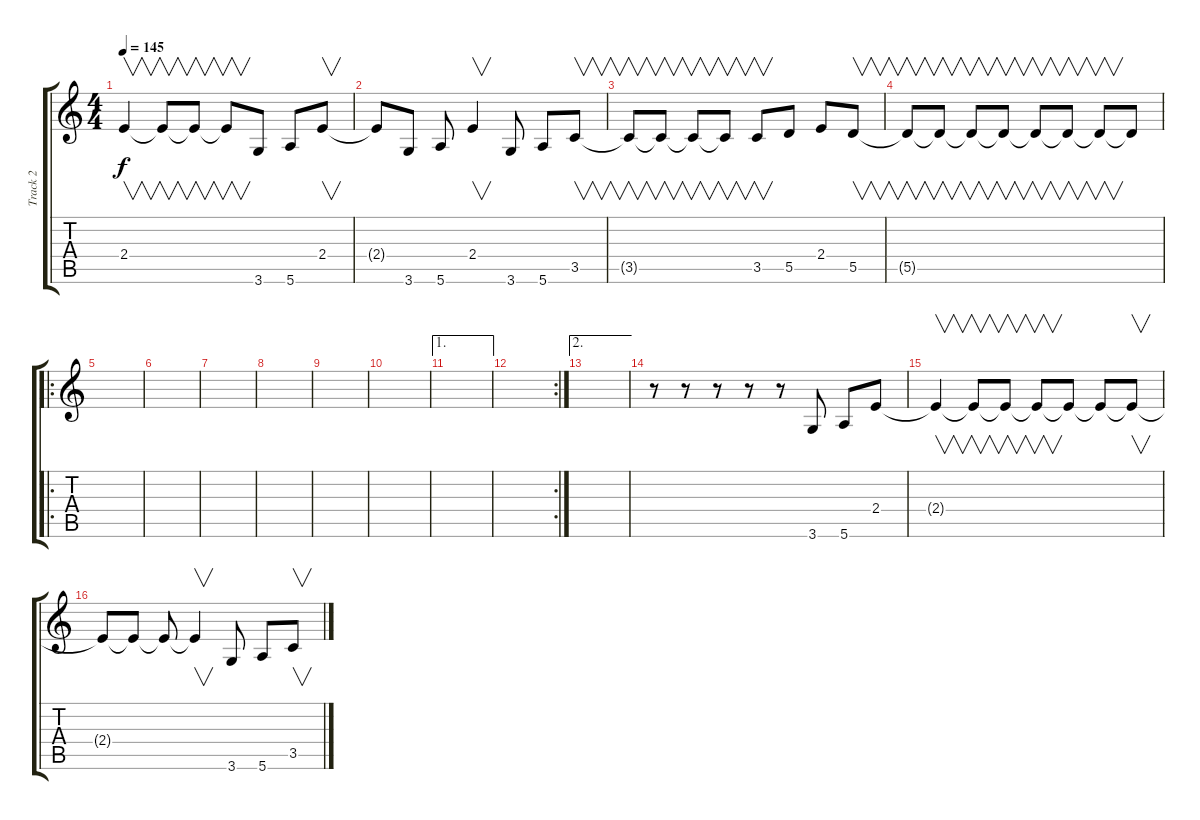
\track ("Track 2" "Track 2") {instrument overdrivenguitar}
\staff {score tabs}
\tuning (E4 B3 G3 D3 A2 E2) {hide}
\ts (4 4)
\tempo 145
\clef g2
\ks c
2.4{t}.4{v dy f} 2.4{t}.8{v} 2.4{t}.8{v} 2.4{t}.8{v} 3.6.8 5.6.8 2.4.8{v} |
2.4{t}.8 3.6.8 5.6.8 2.4.4{v} 3.6.8 5.6.8 3.5.8{v} |
3.5{t}.8{v} 3.5{t}.8{v} 3.5{t}.8{v} 3.5{t}.8{v} 3.5.8{v} 5.5.8 2.4.8 5.5.8{v} |
5.5{t}.8{v} 5.5{t}.8{v} 5.5{t}.8{v} 5.5{t}.8{v} 5.5{t}.8{v} 5.5{t}.8{v} 5.5{t}.8{v} 5.5{t}.8 |
\ro
|
|
|
|
|
|
\ae 1
|
\rc 2
|
\ae 2
|
r.8 r.8 r.8 r.8 r.8 3.6.8 5.6.8 2.4.8 |
2.4{t}.4{v} 2.4{t}.8{v} 2.4{t}.8{v} 2.4{t}.8{v} 2.4{t}.8 2.4{t}.8 2.4{t}.8{v} |
2.4{t}.8 2.4{t}.8 2.4{t}.8 2.4{t}.4{v} 3.6.8 5.6.8 3.5.8{v}
